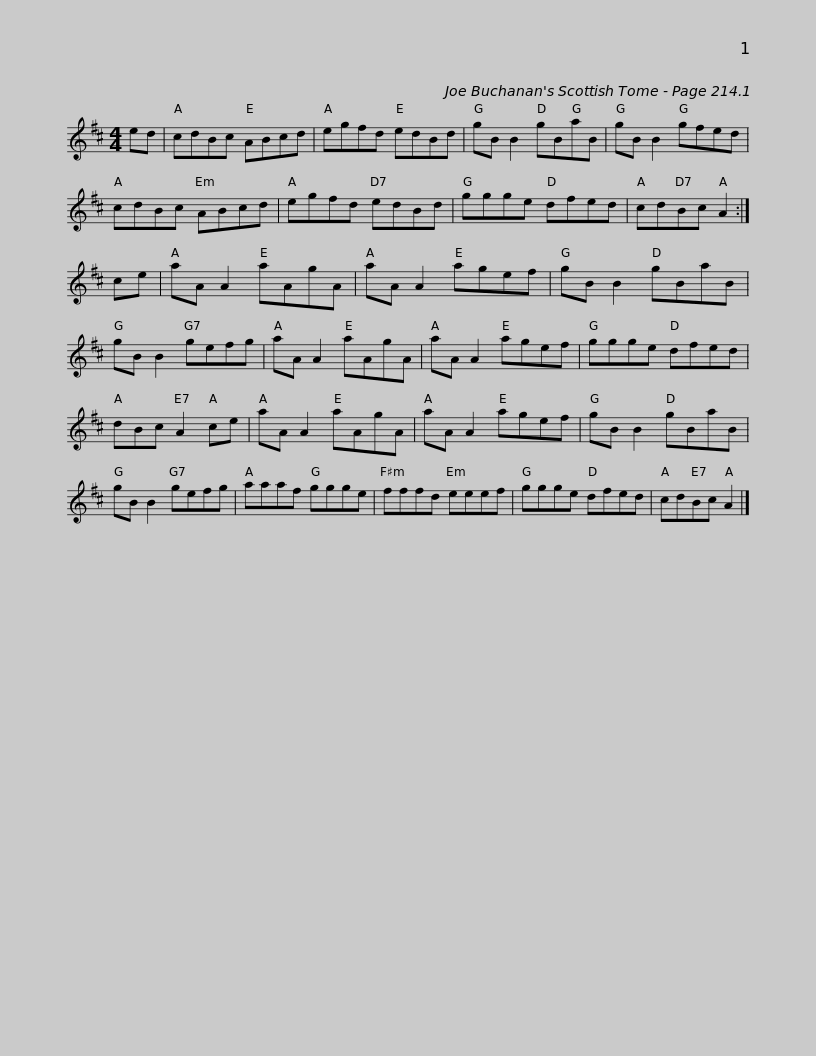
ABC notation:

X:1
L:1/8
M:4/4
I:linebreak $
K:D
V:1 treble
V:1
 ed | cdBc ABcd | egfd edBd | gB B2 gBaB | gB B2 gfed | %5
 cdBc ABcd |$ egfd edBd | ggge dfed | cdBc A2 :| ce | %10
 aA A2 aAgA | aA A2 agef |$ gB B2 gBaB | gB B2 gefg | aA A2 aAgA | %15
 aA A2 agef | ggge dfed | dBc A2 ce |$ aA A2 aAgA | aA A2 agef | %20
 gB B2 gBaB | gB B2 gefg | aaaf ggge | fffd eeef |$ ggge dfed | %25
 cdBc A2 |] %26
